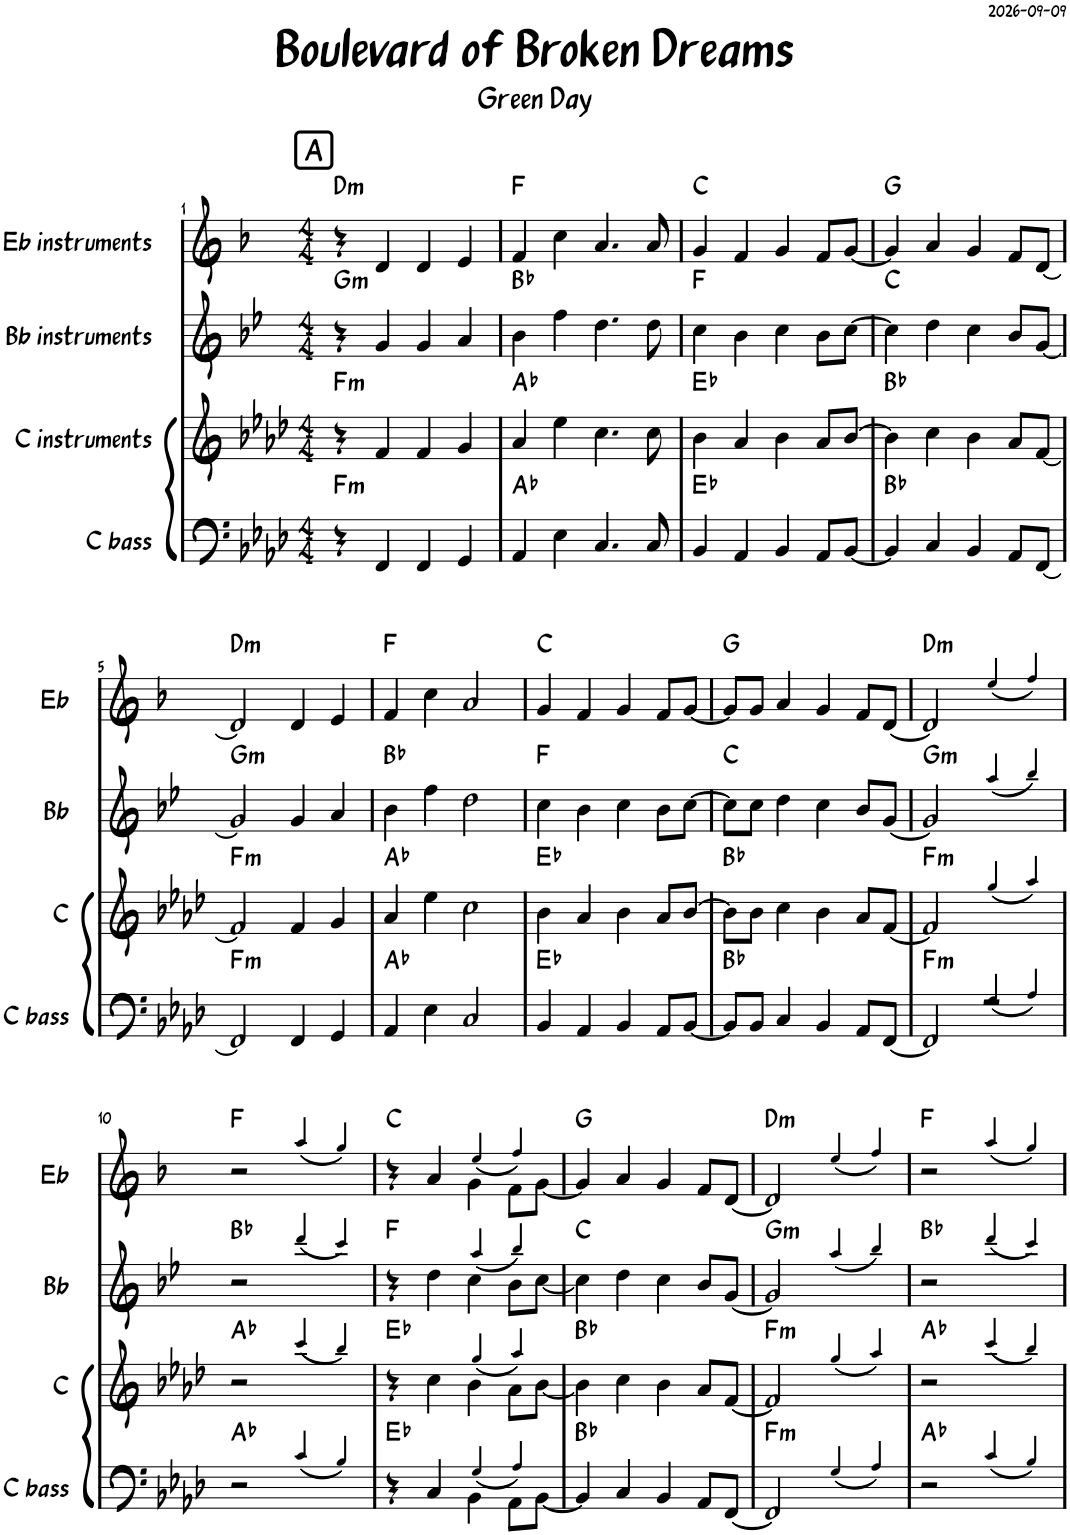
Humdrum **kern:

**kern	**harte	**kern	**harte	**kern	**harte	**kern	**harte
*part4	*part4	*part3	*part3	*part2	*part2	*part1	*part1
*staff4	*	*staff3	*	*staff2	*	*staff1	*
*I"C bass	*	*I"C instruments	*	*I"Bb instruments	*	*I"Eb instruments	*
*I'C bass	*	*I'C	*	*I'Bb	*	*I'Eb	*
*clefF4	*	*clefG2	*	*clefG2	*	*clefG2	*
*	*	*	*	*Trd1c2	*	*Trd5c9	*
*k[b-e-a-d-]	*	*k[b-e-a-d-]	*	*k[b-e-]	*	*k[b-]	*
*M4/4	*	*M4/4	*	*M4/4	*	*M4/4	*
!!LO:REH:place=s1:a:cj:fs=14:t=A
=1	=1	=1	=1	=1	=1	=1	=1
!	!LO:H:kt=m	!	!LO:H:kt=m	!	!LO:H:kt=m	!	!LO:H:kt=m
4r	F:min	4r	F:min	4r	G:min	4r	D:min
4FF/	.	4f/	.	4g/	.	4d/	.
4FF/	.	4f/	.	4g/	.	4d/	.
4GG/	.	4g/	.	4a/	.	4e/	.
=2	=2	=2	=2	=2	=2	=2	=2
4AA-/	Ab:maj	4a-/	Ab:maj	4b-\	Bb:maj	4f/	F:maj
4E-\	.	4ee-\	.	4ff\	.	4cc\	.
4.C/	.	4.cc\	.	4.dd\	.	4.a/	.
8C/	.	8cc\	.	8dd\	.	8a/	.
=3	=3	=3	=3	=3	=3	=3	=3
4BB-/	Eb:maj	4b-\	Eb:maj	4cc\	F:maj	4g/	C:maj
4AA-/	.	4a-/	.	4b-\	.	4f/	.
4BB-/	.	4b-\	.	4cc\	.	4g/	.
8AA-/L	.	8a-/L	.	8b-\L	.	8f/L	.
[8BB-/J	.	[8b-/J	.	[8cc\J	.	[8g/J	.
=4	=4	=4	=4	=4	=4	=4	=4
4BB-/]	Bb:maj	4b-\]	Bb:maj	4cc\]	C:maj	4g/]	G:maj
4C/	.	4cc\	.	4dd\	.	4a/	.
4BB-/	.	4b-\	.	4cc\	.	4g/	.
8AA-/L	.	8a-/L	.	8b-/L	.	8f/L	.
[8FF/J	.	[8f/J	.	[8g/J	.	[8d/J	.
!!LO:LB:g=z
=5	=5	=5	=5	=5	=5	=5	=5
!	!LO:H:kt=m	!	!LO:H:kt=m	!	!LO:H:kt=m	!	!LO:H:kt=m
2FF/]	F:min	2f/]	F:min	2g/]	G:min	2d/]	D:min
4FF/	.	4f/	.	4g/	.	4d/	.
4GG/	.	4g/	.	4a/	.	4e/	.
=6	=6	=6	=6	=6	=6	=6	=6
4AA-/	Ab:maj	4a-/	Ab:maj	4b-\	Bb:maj	4f/	F:maj
4E-\	.	4ee-\	.	4ff\	.	4cc\	.
2C/	.	2cc\	.	2dd\	.	2a/	.
=7	=7	=7	=7	=7	=7	=7	=7
4BB-/	Eb:maj	4b-\	Eb:maj	4cc\	F:maj	4g/	C:maj
4AA-/	.	4a-/	.	4b-\	.	4f/	.
4BB-/	.	4b-\	.	4cc\	.	4g/	.
8AA-/L	.	8a-/L	.	8b-\L	.	8f/L	.
[8BB-/J	.	[8b-/J	.	[8cc\J	.	[8g/J	.
=8	=8	=8	=8	=8	=8	=8	=8
8BB-/L]	Bb:maj	8b-\L]	Bb:maj	8cc\L]	C:maj	8g/L]	G:maj
8BB-/J	.	8b-\J	.	8cc\J	.	8g/J	.
4C/	.	4cc\	.	4dd\	.	4a/	.
4BB-/	.	4b-\	.	4cc\	.	4g/	.
8AA-/L	.	8a-/L	.	8b-/L	.	8f/L	.
[8FF/J	.	[8f/J	.	[8g/J	.	[8d/J	.
=9	=9	=9	=9	=9	=9	=9	=9
*^	*	*^	*	*^	*	*^	*
!	!	!LO:H:kt=m	!	!	!LO:H:kt=m	!	!	!LO:H:kt=m	!	!	!LO:H:kt=m
2FF/]	2ryy	F:min	2f/]	2ryy	F:min	2g/]	2ryy	G:min	2d/]	2ryy	D:min
2r	(4G!/	.	2ryy	(4gg!/	.	2ryy	(4aa!/	.	2ryy	(4ee!/	.
.	4A-!/)	.	.	4aa-!/)	.	.	4bb-!/)	.	.	4ff!/)	.
!!LO:LB:g=z	!!
=10	=10	=10	=10	=10	=10	=10	=10	=10	=10	=10	=10
2r	2ryy	Ab:maj	2r	2ryy	Ab:maj	2r	2ryy	Bb:maj	2r	2ryy	F:maj
4ryy	(4c!/	.	4ryy	(4ccc!/	.	4ryy	(4ddd!/	.	4ryy	(4aa!/	.
4ryy	4B-!/)	.	4ryy	4bb-!/)	.	4ryy	4ccc!/)	.	4ryy	4gg!/)	.
=11	=11	=11	=11	=11	=11	=11	=11	=11	=11	=11	=11
4r	2ryy	Eb:maj	4r	2ryy	Eb:maj	4r	2ryy	F:maj	4r	2ryy	C:maj
4C/	.	.	4cc\	.	.	4dd\	.	.	4a/	.	.
4BB-\	(4G!/	.	4b-\	(4gg!/	.	4cc\	(4aa!/	.	4g\	(4ee!/	.
8AA-\L	4A-!/)	.	8a-\L	4aa-!/)	.	8b-\L	4bb-!/)	.	8f\L	4ff!/)	.
[8BB-\J	.	.	[8b-\J	.	.	[8cc\J	.	.	[8g\J	.	.
*v	*v	*	*	*	*	*v	*v	*	*v	*v	*
*	*	*v	*v	*	*	*	*	*
=12	=12	=12	=12	=12	=12	=12	=12
4BB-/]	Bb:maj	4b-\]	Bb:maj	4cc\]	C:maj	4g/]	G:maj
4C/	.	4cc\	.	4dd\	.	4a/	.
4BB-/	.	4b-\	.	4cc\	.	4g/	.
8AA-/L	.	8a-/L	.	8b-/L	.	8f/L	.
[8FF/J	.	[8f/J	.	[8g/J	.	[8d/J	.
=13	=13	=13	=13	=13	=13	=13	=13
*^	*	*^	*	*^	*	*^	*
!	!	!LO:H:kt=m	!	!	!LO:H:kt=m	!	!	!LO:H:kt=m	!	!	!LO:H:kt=m
2FF/]	2ryy	F:min	2f/]	2ryy	F:min	2g/]	2ryy	G:min	2d/]	2ryy	D:min
2ryy	(4G!/	.	2ryy	(4gg!/	.	2ryy	(4aa!/	.	2ryy	(4ee!/	.
.	4A-!/)	.	.	4aa-!/)	.	.	4bb-!/)	.	.	4ff!/)	.
=14	=14	=14	=14	=14	=14	=14	=14	=14	=14	=14	=14
2r	2ryy	Ab:maj	2r	2ryy	Ab:maj	2r	2ryy	Bb:maj	2r	2ryy	F:maj
4ryy	(4c!/	.	4ryy	(4ccc!/	.	4ryy	(4ddd!/	.	4ryy	(4aa!/	.
4ryy	4B-!/)	.	4ryy	4bb-!/)	.	4ryy	4ccc!/)	.	4ryy	4gg!/)	.
*v	*v	*	*	*	*	*v	*v	*	*v	*v	*
*	*	*v	*v	*	*	*	*	*
=	=	=	=	=	=	=	=
*-	*-	*-	*-	*-	*-	*-	*-
